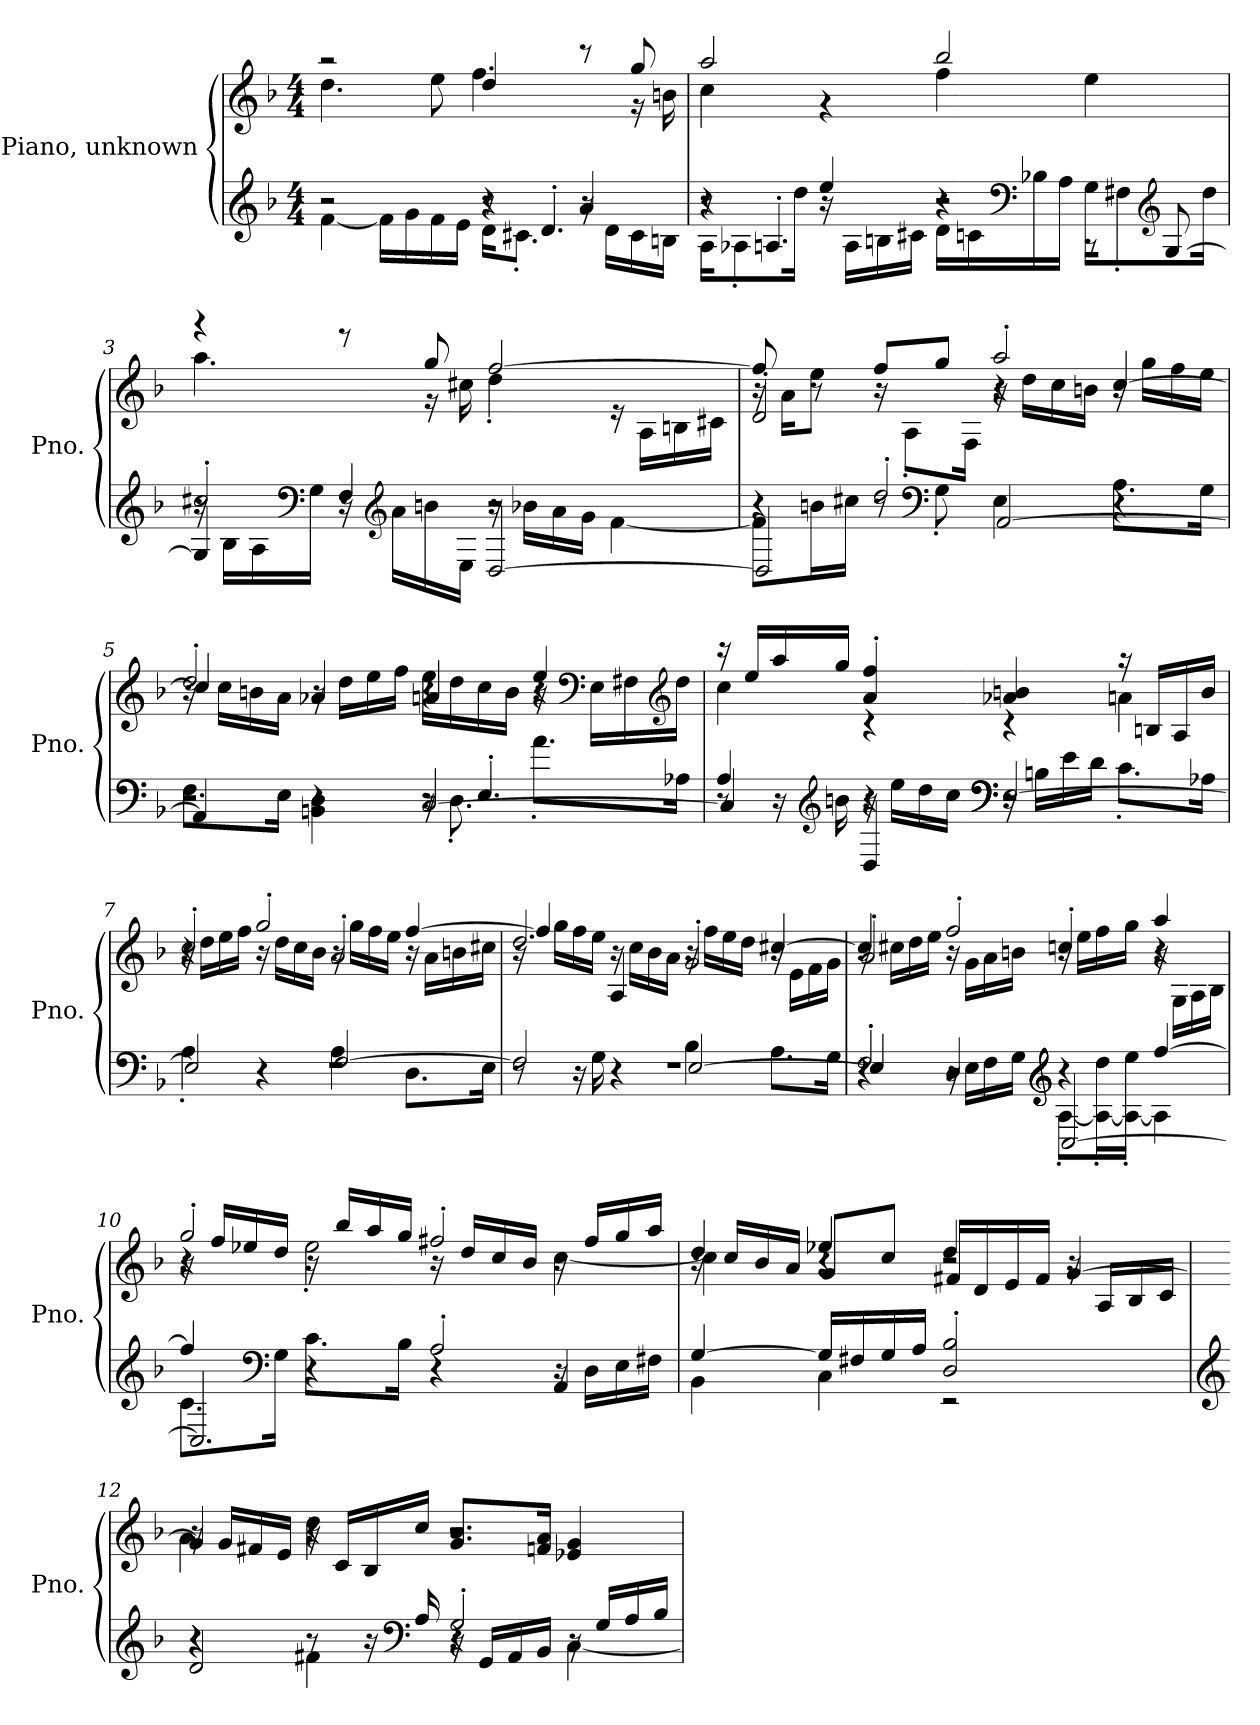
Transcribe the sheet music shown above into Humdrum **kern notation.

**kern	**kern
*part1	*part1
*staff2	*staff1
*I"Piano, unknown	*
*I'Pno.	*
*clefG2	*clefG2
*k[b-]	*k[b-]
*M4/4	*M4/4
*MM120	*MM120
=1	=1
*^	*^
*	*^	*	*
2r	[4f\	2r	2r	4.dd\
.	16f\LL]	.	.	.
.	16g\	.	.	.
.	16f\	.	.	8ee\
.	16e\JJ	.	.	.
4r	16d\KL	8r	4dd/	4.ff\
.	8.c#X'\J	.	.	.
.	.	4.d'/	.	.
4a/	16r	.	8r	.
.	16d\LL	.	.	.
.	16c#\	.	8gg/	16r
.	16Bn\JJ	.	.	16bn\
=2	=2	=2	=2	=2
4r	16A\KL	8r	2aa/	4cc\
.	8A-X'\	.	.	.
.	.	4.An'/	.	.
.	16dd\Jk	.	.	.
4ee/	16r	.	.	4r
.	16A\LL	.	.	.
.	16Bn\	.	.	.
.	16c#X\JJ	.	.	.
2r	16d\LL	4r	2bb-/	4ff\
.	16cn\	.	.	.
*clefF4	*	*	*	*
.	16B-X\	.	.	.
.	16A\JJ	.	.	.
.	16G\KL	8r	.	4ee\
.	8F#X'\	.	.	.
*clefG2	*	*	*	*
.	.	[8G/	.	.
.	16dd\Jk	.	.	.
!!LO:LB:g=z	!!
=3	=3	=3	=3	=3
2cc#X'/	16r	4G/]	4r	4.aa\
.	16B-\LL	.	.	.
.	16A\	.	.	.
*clefF4	*	*	*	*
.	16G\JJ	.	.	.
.	16r	4F/	8r	.
*clefG2	*	*	*	*
.	16a\LL	.	.	.
.	16bn\	.	8gg/	16r
.	16E\JJ	.	.	16cc#X\
2r	16r	[2D/	[2ff/	4dd'\
.	16b-X\LL	.	.	.
.	16a\	.	.	.
.	16g\JJ	.	.	.
.	[4f\	.	.	16r
.	.	.	.	16A\LL
.	.	.	.	16Bn\
.	.	.	.	16c#X\JJ
=4	=4	=4	=4	=4
*	*	*	*	*^
4r	8f\L]	2D/]	8ff/]	16r	2d'/
.	.	.	.	16a\KL	.
.	16bn\L	.	8r	8ee\J	.
.	16cc#X\JJ	.	.	.	.
2dd'/	8r	.	8ff/L	16r	.
.	.	.	.	8A'\L	.
*clefF4	*	*	*	*	*
.	8G'\	.	8gg/J	.	.
.	.	.	.	16F\Jk	.
.	4E\	[2AA/	2aa'/	16r	4r
.	.	.	.	16dd\LL	.
.	.	.	.	16cc\	.
.	.	.	.	16bn\JJ	.
4r	8.A\L	.	.	16r	[4cc/
.	.	.	.	16gg\LL	.
.	.	.	.	16ff\	.
.	16G\Jk	.	.	16ee\JJ	.
!!LO:LB:g=z	!!	!!
=5	=5	=5	=5	=5	=5
2r	8.F\L	4AA/]	2dd'/	16r	4cc/]
.	.	.	.	16cc\LL	.
.	.	.	.	16bn\	.
.	16E\Jk	.	.	16a\JJ	.
.	4BBn\ 4D\	4r	.	16r	4a-X/
.	.	.	.	16dd\LL	.
.	.	.	.	16ee\	.
.	.	.	.	16ff\JJ	.
8r	16r	[2C/	4r	16ee\LL	4an/
.	8.D'\	.	.	16dd\	.
4.E'/	.	.	.	16cc\	.
.	.	.	.	16b\JJ	.
.	8.a'\L	.	4ee/	16r	4r
*	*	*	*clefF4	*	*
.	.	.	.	16E\LL	.
.	.	.	.	16F#X\	.
*	*	*	*clefG2	*	*
.	16A-X\Jk	.	.	16dd\JJ	.
*	*	*	*	*v	*v
=6	=6	=6	=6	=6
4A/	8r	4C/]	16r	4cc\
.	.	.	16ee/LL	.
.	16r	.	16aa/	.
*clefG2	*	*	*	*
.	16bn\	.	16gg/JJ	.
4r	16r	4D/	4a/' 4ff/'	4r
.	16ee\LL	.	.	.
.	16dd\	.	.	.
.	16cc\JJ	.	.	.
*clefF4	*	*	*	*
2r	16r	[2E/	4a-X/ 4bn/	4r
.	16Bn\LL	.	.	.
.	16e\	.	.	.
.	16d\JJ	.	.	.
.	8.c'\L	.	16r	4an\
.	.	.	16Bn/LL	.
.	.	.	16A/	.
.	16A-X\Jk	.	16b/JJ	.
!!LO:LB:g=z
=7	=7	=7	=7	=7
*	*	*	*	*^
1r	4A'\	2E/]	2cc'/	16r	4r
.	.	.	.	16dd\LL	.
.	.	.	.	16ee\	.
.	.	.	.	16ff\JJ	.
.	4r	.	.	16r	2gg'/
.	.	.	.	16dd\LL	.
.	.	.	.	16cc\	.
.	.	.	.	16b-\JJ	.
.	4A\	[2F/	2a'/	16r	.
.	.	.	.	16gg\LL	.
.	.	.	.	16ff\	.
.	.	.	.	16ee\JJ	.
.	8.D\L	.	.	16r	[4ff/
.	.	.	.	16a\LL	.
.	.	.	.	16bn\	.
.	16E\Jk	.	.	16cc#X\JJ	.
=8	=8	=8	=8	=8	=8
1r	8r	2F/]	2.dd/	16r	4ff/]
.	.	.	.	16gg\LL	.
.	16r	.	.	16ff\	.
.	16G\	.	.	16ee\JJ	.
.	4r	.	.	16r	4A/
.	.	.	.	16cc\LL	.
.	.	.	.	16b-\	.
.	.	.	.	16a\JJ	.
.	4B-\	[2E/	.	16r	2g'/
.	.	.	.	16ff\LL	.
.	.	.	.	16ee\	.
.	.	.	.	16dd\JJ	.
.	8.A\L	.	[4cc#X/	16r	.
.	.	.	.	16e\LL	.
.	.	.	.	16f\	.
.	16G\Jk	.	.	16g\JJ	.
!!LO:LB:g=z	!!	!!
=9	=9	=9	=9	=9	=9
2F'/	4r	4E/]	4cc#/]	16r	2a'/
.	.	.	.	16cc#X\LL	.
.	.	.	.	16dd\	.
.	.	.	.	16ee\JJ	.
.	16r	4D/	2ff'/	16r	.
.	16E\LL	.	.	16g\LL	.
.	16F\	.	.	16a\	.
.	16G\JJ	.	.	16bn\JJ	.
*clefG2	*	*	*	*	*
4r	[8A'\L	[2C/	.	16r	4ccn'/
.	.	.	.	16ee\LL	.
.	16A\_' 16dd\'L	.	.	16ff\	.
.	16A\_' 16ee\'JJ	.	.	16gg\JJ	.
[4ff/	4A\]	.	4aa/	16r	4r
.	.	.	.	16G\LL	.
.	.	.	.	16A\	.
.	.	.	.	16B-\JJ	.
=10	=10	=10	=10	=10	=10
4ff/]	8.c\L	2.C/]	2gg'/	4r	16r
.	.	.	.	.	16ff/LL
.	.	.	.	.	16ee-X/
*clefF4	*	*	*	*	*
.	16G\Jk	.	.	.	16dd/JJ
4r	8.c\L	.	.	2ee-'\	16r
.	.	.	.	.	16bb-/LL
.	.	.	.	.	16aa/
.	16B-\Jk	.	.	.	16gg/JJ
2A'/	4r	.	2ff#X'/	.	16r
.	.	.	.	.	16dd/LL
.	.	.	.	.	16cc/
.	.	.	.	.	16b-/JJ
.	16r	4AA/	.	[4cc\	16r
.	16D\LL	.	.	.	16ff#/LL
.	16E\	.	.	.	16gg/
.	16F#X\JJ	.	.	.	16aa/JJ
*	*v	*v	*	*	*
!!LO:LB:g=z	!!	!!
=11	=11	=11	=11	=11
[4G/	4BB-\	4dd/	4cc\]	16r
.	.	.	.	16cc/LL
.	.	.	.	16b-/
.	.	.	.	16a/JJ
16G/LL]	4C\	4ee-X/	4r	8g/L
16F#X/	.	.	.	.
16G/	.	.	.	8cc/J
16A/JJ	.	.	.	.
2D/' 2B-/'	2r	4dd/	2r	16f#X/LL
.	.	.	.	16d/
.	.	.	.	16e/
.	.	.	.	16f#/JJ
.	.	[4g/	.	16r
.	.	.	.	16A/LL
.	.	.	.	16B-/
.	.	.	.	16c/JJ
*v	*v	*	*	*
=12	=12	=12	=12
*clefG2	*	*	*
*^	*	*	*
*	*^	*	*	*
2d/	4r	4r	4g/]	4a\	16r
.	.	.	.	.	16g/LL
.	.	.	.	.	16f#X/
.	.	.	.	.	16e/JJ
.	4f#X\	8r	4r	4dd\	16r
.	.	.	.	.	16c/LL
.	.	16r	.	.	16B-/
*clefF4	*	*	*	*	*
.	.	16A/	.	.	16cc/JJ
2G'/	4r	16r	2r	2r	8.g/ 8.b-/L
.	.	16GG/LL	.	.	.
.	.	16AA/	.	.	.
.	.	16BB-/JJ	.	.	16fn/ 16a/Jk
.	[4C\	16r	.	.	4e-X/ 4g/
.	.	16G/LL	.	.	.
.	.	16A/	.	.	.
.	.	16B-/JJ	.	.	.
*v	*v	*v	*	*	*
*	*v	*v	*v
=	=
*-	*-
